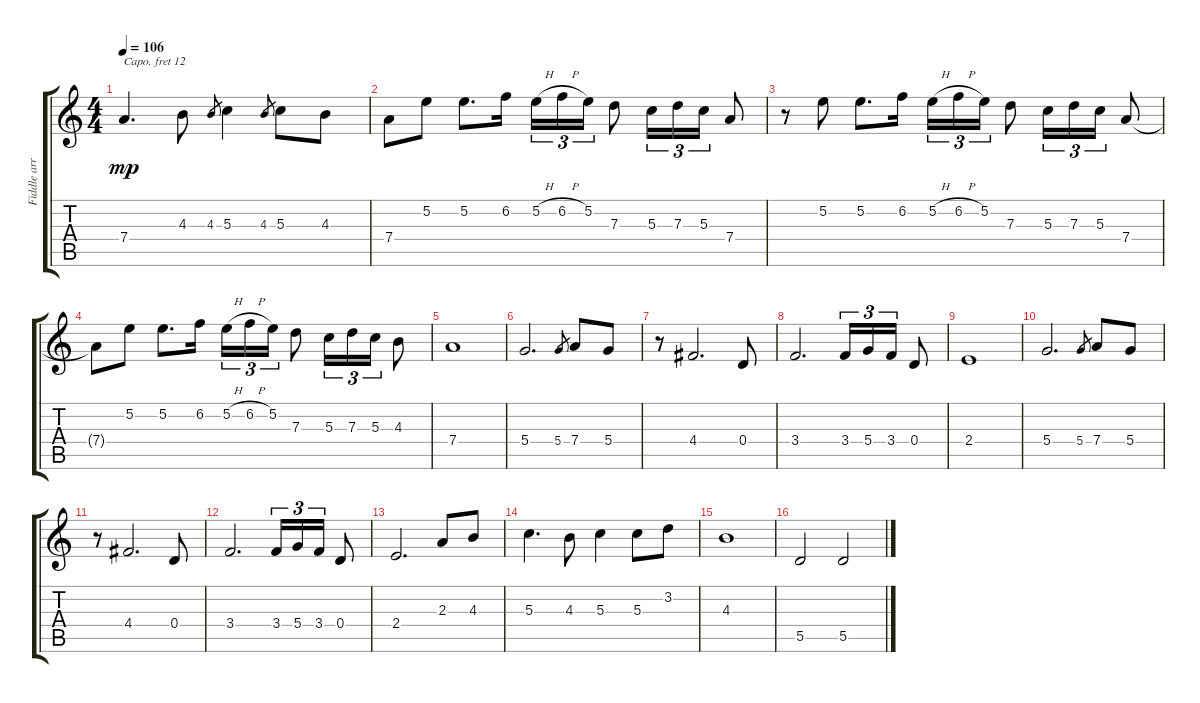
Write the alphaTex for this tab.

\track ("Fiddle arranged for guitar" "Fiddle arr") {instrument fiddle}
\staff {score tabs}
\capo 12
\tuning (E4 B3 G3 D3 A2 E2) {hide}
\ts (4 4)
\tempo 106
\clef g2
\ks c
7.4.4{d dy mp} 4.3.8 4.3.8{gr} 5.3.4 4.3.8{gr} 5.3.8 4.3.8 |
7.4.8 5.2.8 5.2.8{d} 6.2.16 5.2{h}.16{tu (3 2)} 6.2{h}.16{tu (3 2)} 5.2.16{tu (3 2)} 7.3.8 5.3.16{tu (3 2)} 7.3.16{tu (3 2)} 5.3.16{tu (3 2)} 7.4.8 |
r.8 5.2.8 5.2.8{d} 6.2.16 5.2{h}.16{tu (3 2)} 6.2{h}.16{tu (3 2)} 5.2.16{tu (3 2)} 7.3.8 5.3.16{tu (3 2)} 7.3.16{tu (3 2)} 5.3.16{tu (3 2)} 7.4.8 |
7.4{t}.8 5.2.8 5.2.8{d} 6.2.16 5.2{h}.16{tu (3 2)} 6.2{h}.16{tu (3 2)} 5.2.16{tu (3 2)} 7.3.8 5.3.16{tu (3 2)} 7.3.16{tu (3 2)} 5.3.16{tu (3 2)} 4.3.8 |
7.4.1 |
5.4.2{d} 5.4.8{gr} 7.4.8 5.4.8 |
r.8 4.4.2{d} 0.4.8 |
3.4.2{d} 3.4.16{tu (3 2)} 5.4.16{tu (3 2)} 3.4.16{tu (3 2)} 0.4.8 |
2.4.1 |
5.4.2{d} 5.4.8{gr} 7.4.8 5.4.8 |
r.8 4.4.2{d} 0.4.8 |
3.4.2{d} 3.4.16{tu (3 2)} 5.4.16{tu (3 2)} 3.4.16{tu (3 2)} 0.4.8 |
2.4.2{d} 2.3.8 4.3.8 |
5.3.4{d} 4.3.8 5.3.4 5.3.8 3.2.8 |
4.3.1 |
5.5.2 5.5.2
